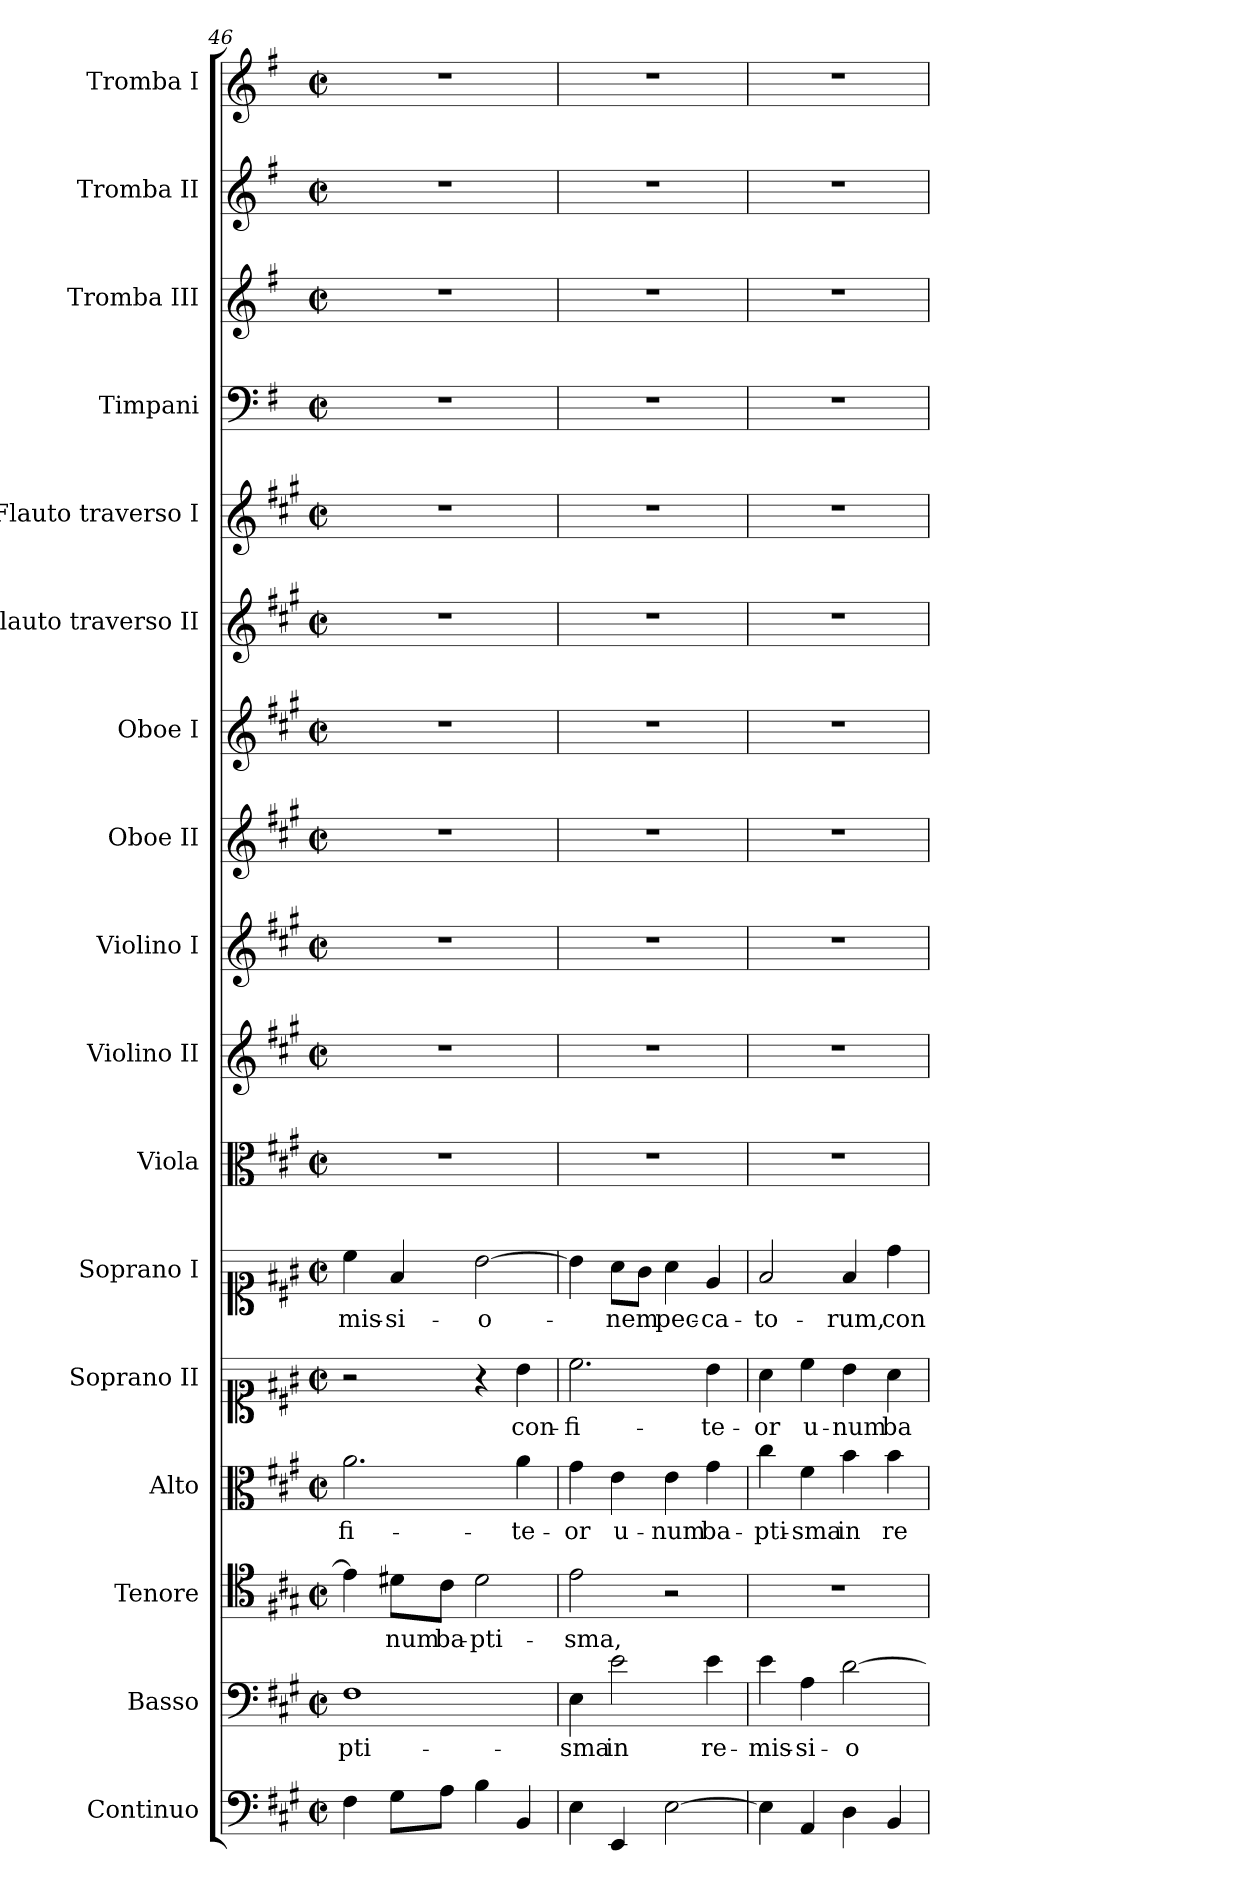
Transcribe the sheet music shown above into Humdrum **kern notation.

**kern	**kern	**text	**kern	**text	**kern	**text	**kern	**text	**kern	**text	**kern	**kern	**kern	**kern	**kern	**kern	**kern	**kern	**kern	**kern	**kern
*part17	*part16	*part16	*part15	*part15	*part14	*part14	*part13	*part13	*part12	*part12	*part11	*part10	*part9	*part8	*part7	*part6	*part5	*part4	*part3	*part2	*part1
*staff17	*staff16	*staff16	*staff15	*staff15	*staff14	*staff14	*staff13	*staff13	*staff12	*staff12	*staff11	*staff10	*staff9	*staff8	*staff7	*staff6	*staff5	*staff4	*staff3	*staff2	*staff1
*I"Continuo	*I"Basso	*	*I"Tenore	*	*I"Alto	*	*I"Soprano II	*	*I"Soprano I	*	*I"Viola	*I"Violino II	*I"Violino I	*I"Oboe II	*I"Oboe I	*I"Flauto traverso II	*I"Flauto traverso I	*I"Timpani	*I"Tromba III	*I"Tromba II	*I"Tromba I
*I'Cont.	*I'B.	*	*I'T.	*	*I'A.	*	*I'S. II	*	*I'S. I	*	*I'Vla.	*I'Vln. II	*I'Vln. I	*I'Ob. II	*I'Ob. I	*I'Fl. trv. II	*I'Fl. trv. I	*I'Timp.	*I'Tr. III	*I'Tr. II	*I'Tr. I
*clefF4	*clefF4	*	*clefC4	*	*clefC3	*	*clefC1	*	*clefC1	*	*clefC3	*clefG2	*clefG2	*clefG2	*clefG2	*clefG2	*clefG2	*clefF4	*clefG2	*clefG2	*clefG2
*	*	*	*	*	*	*	*	*	*	*	*	*	*	*	*	*	*	*ITrd-1c-2	*ITrd-1c-2	*ITrd-1c-2	*ITrd-1c-2
*k[f#c#g#]	*k[f#c#g#]	*	*k[f#c#g#]	*	*k[f#c#g#]	*	*k[f#c#g#]	*	*k[f#c#g#]	*	*k[f#c#g#]	*k[f#c#g#]	*k[f#c#g#]	*k[f#c#g#]	*k[f#c#g#]	*k[f#c#g#]	*k[f#c#g#]	*k[f#c#g#]	*k[f#c#g#]	*k[f#c#g#]	*k[f#c#g#]
*M2/2	*M2/2	*	*M2/2	*	*M2/2	*	*M2/2	*	*M2/2	*	*M2/2	*M2/2	*M2/2	*M2/2	*M2/2	*M2/2	*M2/2	*M2/2	*M2/2	*M2/2	*M2/2
*met(c|)	*met(c|)	*	*met(c|)	*	*met(c|)	*	*met(c|)	*	*met(c|)	*	*met(c|)	*met(c|)	*met(c|)	*met(c|)	*met(c|)	*met(c|)	*met(c|)	*met(c|)	*met(c|)	*met(c|)	*met(c|)
=46	=46	=46	=46	=46	=46	=46	=46	=46	=46	=46	=46	=46	=46	=46	=46	=46	=46	=46	=46	=46	=46
4F#\	1F#	-pti-	4e\]	.	2.a\	-fi-	2r	.	4cc#\	-mis-	1r	1r	1r	1r	1r	1r	1r	1r	1r	1r	1r
8G#\L	.	.	8d#X\L	-num	.	.	.	.	4f#/	-si-	.	.	.	.	.	.	.	.	.	.	.
8A\J	.	.	8c#\J	ba-	.	.	.	.	.	.	.	.	.	.	.	.	.	.	.	.	.
4B\	.	.	2d#\	-pti-	.	.	4r	.	[2b\	-o-	.	.	.	.	.	.	.	.	.	.	.
4BB/	.	.	.	.	4a\	-te-	4b\	con-	.	.	.	.	.	.	.	.	.	.	.	.	.
=47	=47	=47	=47	=47	=47	=47	=47	=47	=47	=47	=47	=47	=47	=47	=47	=47	=47	=47	=47	=47	=47
4E\	4E\	-sma	2e\	-sma,	4g#\	-or	2.cc#\	-fi-	4b\]	.	1r	1r	1r	1r	1r	1r	1r	1r	1r	1r	1r
4EE/	2e\	in	.	.	4e\	u-	.	.	8a\L	-nem	.	.	.	.	.	.	.	.	.	.	.
.	.	.	.	.	.	.	.	.	8g#\J	.	.	.	.	.	.	.	.	.	.	.	.
[2E\	.	.	2r	.	4e\	-num	.	.	4a\	pec-	.	.	.	.	.	.	.	.	.	.	.
.	4e\	re-	.	.	4g#\	ba-	4b\	-te-	4e/	-ca-	.	.	.	.	.	.	.	.	.	.	.
=48	=48	=48	=48	=48	=48	=48	=48	=48	=48	=48	=48	=48	=48	=48	=48	=48	=48	=48	=48	=48	=48
4E\]	4e\	-mis-	1r	.	4cc#\	-pti-	4a\	-or	2f#/	-to-	1r	1r	1r	1r	1r	1r	1r	1r	1r	1r	1r
4AA/	4A\	-si-	.	.	4f#\	-sma	4cc#\	u-	.	.	.	.	.	.	.	.	.	.	.	.	.
4D\	[2d\	-o-	.	.	4b\	in	4b\	-num	4f#/	-rum,	.	.	.	.	.	.	.	.	.	.	.
4BB/	.	.	.	.	4b\	re-	4a\	ba-	4dd\	con-	.	.	.	.	.	.	.	.	.	.	.
=	=	=	=	=	=	=	=	=	=	=	=	=	=	=	=	=	=	=	=	=	=
*-	*-	*-	*-	*-	*-	*-	*-	*-	*-	*-	*-	*-	*-	*-	*-	*-	*-	*-	*-	*-	*-
